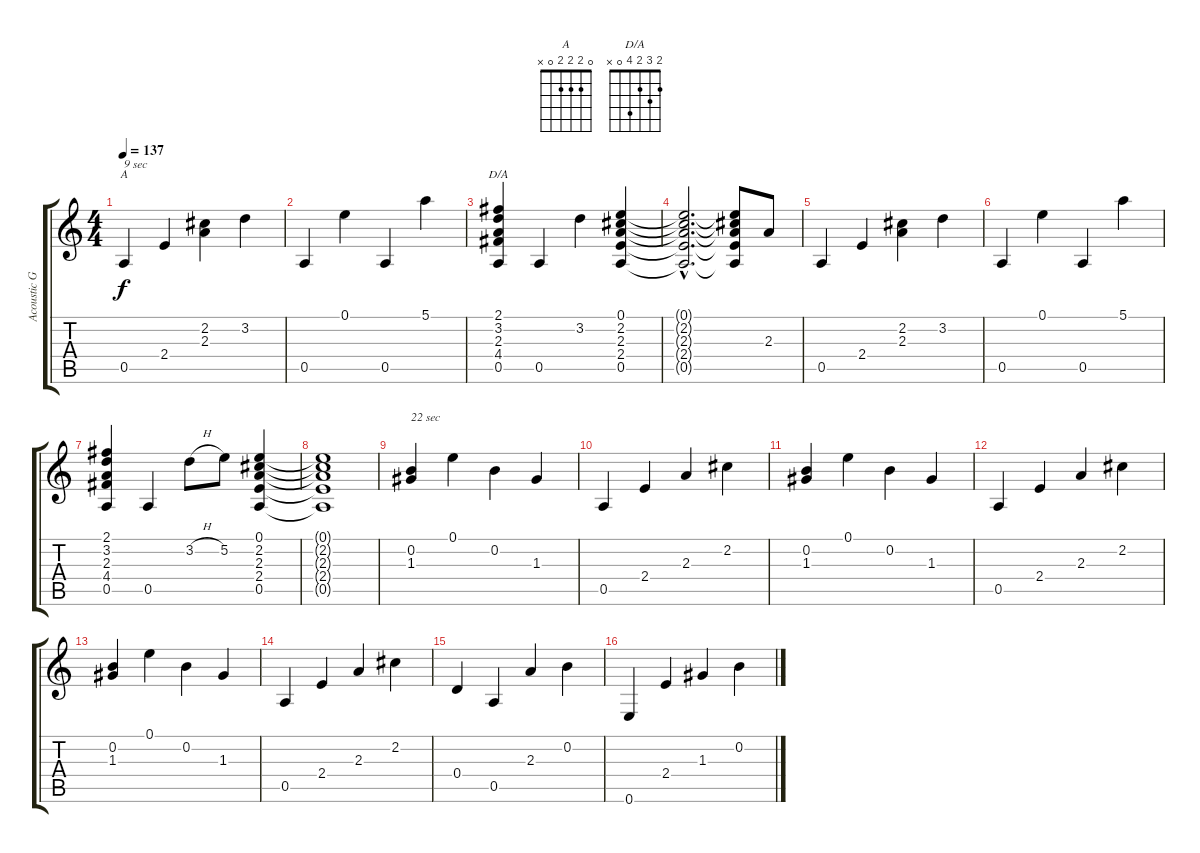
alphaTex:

\track ("Acoustic Guitar (Nylon)" "Acoustic G") {instrument acousticguitarnylon}
\staff {score tabs}
\tuning (E4 B3 G3 D3 A2 E2) {hide}
\chord ("A" 0 2 2 2 0 x)
\chord ("D/A" 2 3 2 4 0 x)
\ts (4 4)
\tempo 137
\clef g2
\ks c
0.5.4{ch "A" txt "9 sec" dy f instrument acousticguitarnylon} 2.4.4 (2.2 2.3).4 3.2.4 |
0.5.4 0.1.4 0.5.4 5.1.4 |
(2.1 3.2 2.3 4.4 0.5).4{ch "D/A"} 0.5.4 3.2.4 (0.1 2.2 2.3 2.4 0.5).4 |
(0.1{hac t} 2.2{hac t} 2.3{hac t} 2.4{hac t} 0.5{hac t}).2{d} (0.1{t} 2.2{t} 2.3{t} 2.4{t} 0.5{t}).8 2.3.8 |
0.5.4 2.4.4 (2.2 2.3).4 3.2.4 |
0.5.4 0.1.4 0.5.4 5.1.4 |
(2.1 3.2 2.3 4.4 0.5).4 0.5.4 3.2{h}.8 5.2.8 (0.1 2.2 2.3 2.4 0.5).4 |
(0.1{t} 2.2{t} 2.3{t} 2.4{t} 0.5{t}).1 |
(0.2 1.3).4{txt "22 sec"} 0.1.4 0.2.4 1.3.4 |
0.5.4 2.4.4 2.3.4 2.2.4 |
(0.2 1.3).4 0.1.4 0.2.4 1.3.4 |
0.5.4 2.4.4 2.3.4 2.2.4 |
(0.2 1.3).4 0.1.4 0.2.4 1.3.4 |
0.5.4 2.4.4 2.3.4 2.2.4 |
0.4.4 0.5.4 2.3.4 0.2.4 |
0.6.4 2.4.4 1.3.4 0.2.4
